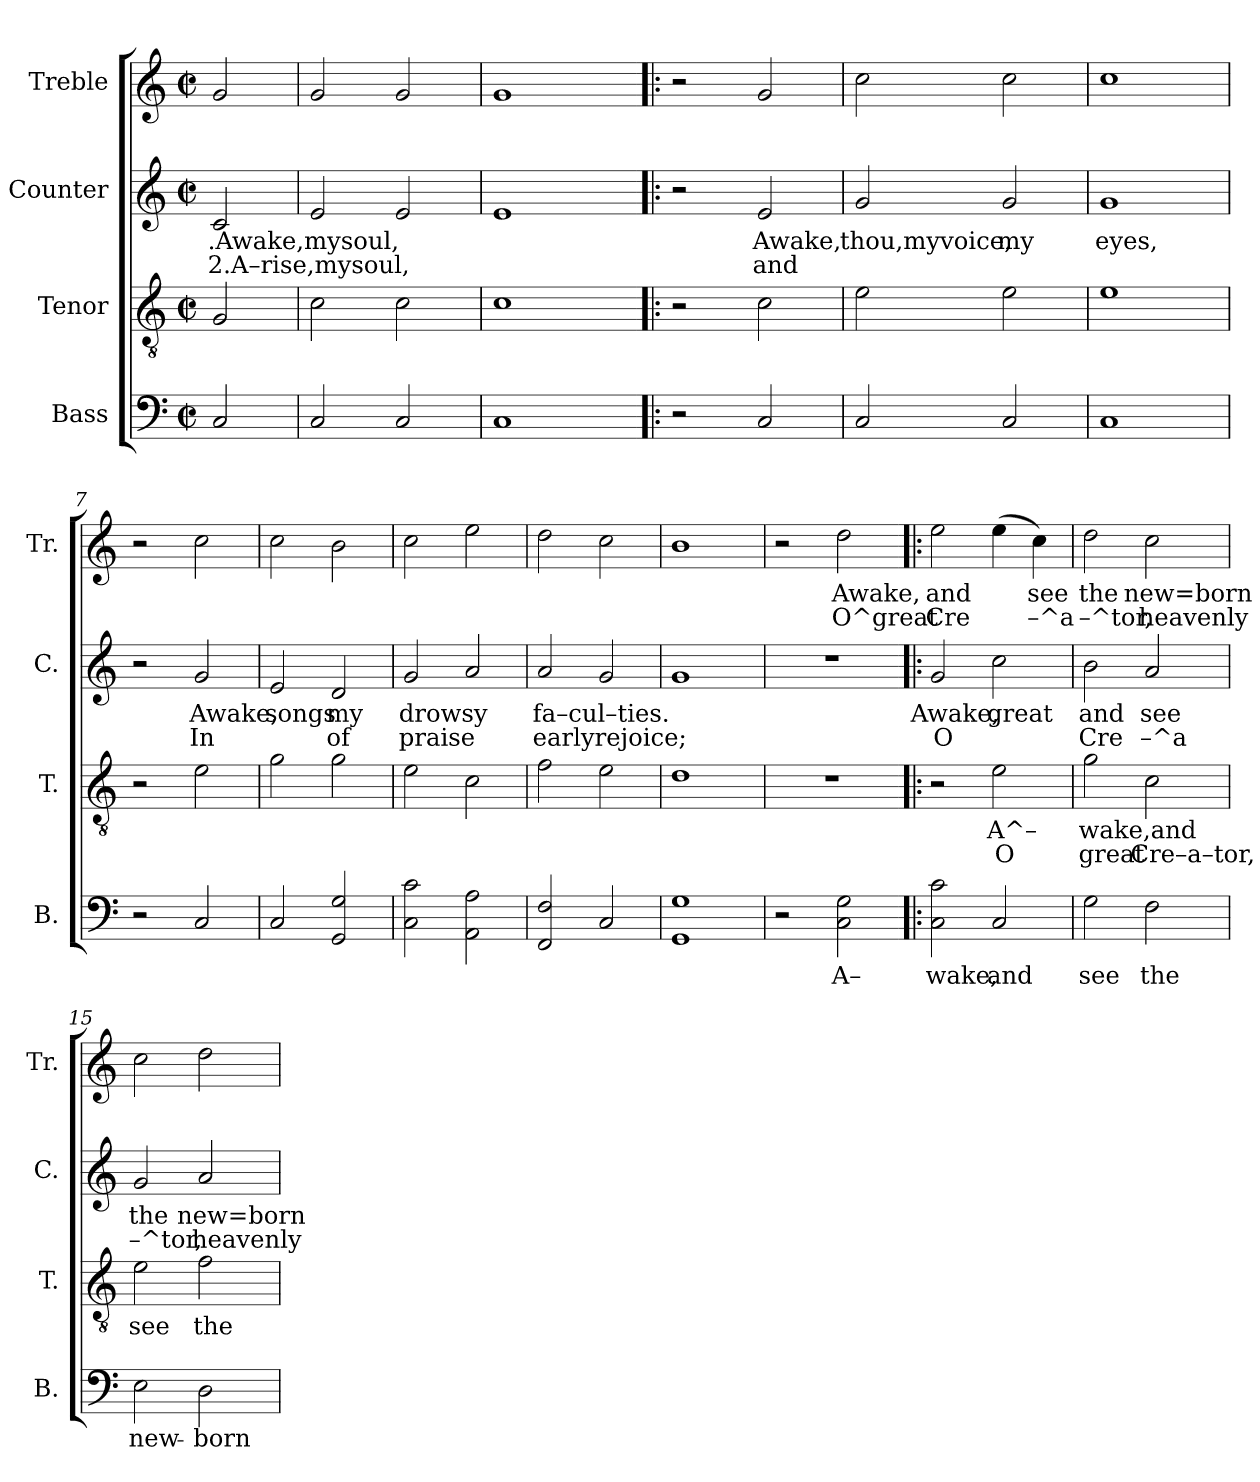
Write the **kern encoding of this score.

**kern	**text	**kern	**text	**text	**kern	**text	**text	**kern	**text	**text
*part4	*part4	*part3	*part3	*part3	*part2	*part2	*part2	*part1	*part1	*part1
*staff4	*staff4	*staff3	*staff3	*staff3	*staff2	*staff2	*staff2	*staff1	*staff1	*staff1
*I"Bass	*	*I"Tenor	*	*	*I"Counter	*	*	*I"Treble	*	*
*I'B.	*	*I'T.	*	*	*I'C.	*	*	*I'Tr.	*	*
!!LO:PB:g=z
*stria5	*	*stria5	*	*	*stria5	*	*	*stria5	*	*
*clefF4	*	*clefGv2	*	*	*clefG2	*	*	*clefG2	*	*
*k[]	*	*k[]	*	*	*k[]	*	*	*k[]	*	*
*C:	*	*C:	*	*	*C:	*	*	*C:	*	*
*M2/2	*	*M2/2	*	*	*M2/2	*	*	*M2/2	*	*
*met(c|)	*	*met(c|)	*	*	*met(c|)	*	*	*met(c|)	*	*
=1	=1	=1	=1	=1	=1	=1	=1	=1	=1	=1
!	!LO:LY:b:rj	!	!LO:LY:b:rj	!	!	!LO:LY:b	!LO:LY:b	!	!LO:LY:b:cj	!
2C/	.	2G/	.	.	2c</	.Awake,mysoul,	2.A–rise,mysoul,	2g/	.	.
=2	=2	=2	=2	=2	=2	=2	=2	=2	=2	=2
!	!LO:LY:b:rj	!	!LO:LY:b:rj	!	!	!LO:LY:b	!	!	!LO:LY:b:cj	!
2C/	.	2c\	.	.	2e/	.	.	2g/	.	.
!	!LO:LY:b:rj	!	!LO:LY:b:rj	!	!	!LO:LY:b	!	!	!LO:LY:b:cj	!
2C/	.	2c\	.	.	2e/	.	.	2g/	.	.
=3	=3	=3	=3	=3	=3	=3	=3	=3	=3	=3
!	!LO:LY:b:rj	!	!LO:LY:b:rj	!	!	!LO:LY:b	!	!	!LO:LY:b:cj	!
1C	.	1c	.	.	1e	.	.	1g	.	.
=4!|:	=4!|:	=4!|:	=4!|:	=4!|:	=4!|:	=4!|:	=4!|:	=4!|:	=4!|:	=4!|:
2r	.	2r	.	.	2r	.	.	2r	.	.
!	!LO:LY:b:rj	!	!LO:LY:b:rj	!	!	!LO:LY:b	!LO:LY:b	!	!LO:LY:b:cj	!
2C/	.	2c\	.	.	2e/	Awake,	and	2g>/	.	.
=5	=5	=5	=5	=5	=5	=5	=5	=5	=5	=5
!	!LO:LY:b:rj	!	!LO:LY:b:rj	!	!	!LO:LY:b	!	!	!LO:LY:b:cj	!
2C/	.	2e\	.	.	2g/	thou,myvoice,	.	2cc\	.	.
!	!LO:LY:b:rj	!	!LO:LY:b:rj	!	!	!LO:LY:b	!	!	!LO:LY:b:cj	!
2C/	.	2e\	.	.	2g/	my	.	2cc\	.	.
=6	=6	=6	=6	=6	=6	=6	=6	=6	=6	=6
!	!LO:LY:b:rj	!	!LO:LY:b:rj	!	!	!LO:LY:b	!	!	!LO:LY:b:cj	!
1C	.	1e	.	.	1g	eyes,	.	1cc	.	.
=7	=7	=7	=7	=7	=7	=7	=7	=7	=7	=7
2r	.	2r	.	.	2r	.	.	2r	.	.
!	!LO:LY:b:rj	!	!LO:LY:b:rj	!	!	!LO:LY:b	!LO:LY:b	!	!LO:LY:b:cj	!
2C/	.	2e\	.	.	2g/	Awake,	In	2cc\	.	.
=8	=8	=8	=8	=8	=8	=8	=8	=8	=8	=8
!	!LO:LY:b:rj	!	!LO:LY:b:rj	!	!	!LO:LY:b	!LO:LY:b	!	!LO:LY:b:cj	!
2C/	.	2g\	.	.	2e/	songs	.	2cc\	.	.
!	!LO:LY:b:rj	!	!LO:LY:b:rj	!	!	!LO:LY:b	!LO:LY:b	!	!LO:LY:b:cj	!
2G/ 2GG/	.	2g\	.	.	2d/	my	of	2b\	.	.
=9	=9	=9	=9	=9	=9	=9	=9	=9	=9	=9
!	!LO:LY:b:rj	!	!LO:LY:b:rj	!	!	!LO:LY:b	!LO:LY:b	!	!LO:LY:b:cj	!
2c\ 2C\	.	2e\	.	.	2g/	drowsy	praise	2cc\	.	.
!	!LO:LY:b:rj	!	!LO:LY:b:rj	!	!	!LO:LY:b	!LO:LY:b	!	!LO:LY:b:cj	!
2A\ 2AA\	.	2c\	.	.	2a/	.	.	2ee\	.	.
=10	=10	=10	=10	=10	=10	=10	=10	=10	=10	=10
!	!LO:LY:b:rj	!	!LO:LY:b:rj	!	!	!LO:LY:b	!LO:LY:b	!	!LO:LY:b:cj	!
2F/ 2FF/	.	2f\	.	.	2a/	fa–cul–ties.	earlyrejoice;	2dd>\	.	.
!	!LO:LY:b:rj	!	!LO:LY:b:rj	!	!	!LO:LY:b	!LO:LY:b	!	!LO:LY:b:cj	!
2C/	.	2e\	.	.	2g/	.	.	2cc\	.	.
=11	=11	=11	=11	=11	=11	=11	=11	=11	=11	=11
!	!LO:LY:b:rj	!	!LO:LY:b:rj	!	!	!LO:LY:b	!	!	!LO:LY:b:cj	!
1G 1GG	.	1d	.	.	1g	.	.	1b	.	.
=12	=12	=12	=12	=12	=12	=12	=12	=12	=12	=12
2r	.	1r	.	.	1r	.	.	2r	.	.
!	!LO:LY:b:rj	!	!	!	!	!	!	!	!LO:LY:b:cj	!LO:LY:b:cj
2G\< 2C\<	A–	.	.	.	.	.	.	2dd\	Awake,	O^great
=13!|:	=13!|:	=13!|:	=13!|:	=13!|:	=13!|:	=13!|:	=13!|:	=13!|:	=13!|:	=13!|:
!	!LO:LY:b:rj	!	!	!	!	!LO:LY:b	!LO:LY:b	!	!LO:LY:b:cj	!LO:LY:b:cj
2c\ 2C\	wake,	2r	.	.	2g/	Awake,	O	2ee\	and	Cre
!	!LO:LY:b:rj	!	!LO:LY:b:rj	!LO:LY:b:rj	!	!LO:LY:b	!LO:LY:b	!	!LO:LY:b:cj	!LO:LY:b:cj
2C/	and	2e\	A^–	O	2cc\	great	.	(>4ee\	.	.
!	!	!	!	!	!	!	!	!	!LO:LY:b:cj	!LO:LY:b:cj
.	.	.	.	.	.	.	.	4cc\)	see	–^a
=14	=14	=14	=14	=14	=14	=14	=14	=14	=14	=14
!	!LO:LY:b:rj	!	!LO:LY:b:rj	!LO:LY:b:rj	!	!LO:LY:b	!LO:LY:b	!	!LO:LY:b:cj	!LO:LY:b:cj
2G\	see	2g\	wake,and	great	2b\	and	Cre	2dd\	the	–^tor,
!	!LO:LY:b:rj	!	!LO:LY:b:rj	!LO:LY:b:rj	!	!LO:LY:b	!LO:LY:b	!	!LO:LY:b:cj	!LO:LY:b:cj
2F\	the	2c\	.	Cre–a–tor,	2a/	see	–^a	2cc\	new=born	heavenly
=15	=15	=15	=15	=15	=15	=15	=15	=15	=15	=15
!	!LO:LY:b:rj	!	!LO:LY:b:rj	!	!	!LO:LY:b	!LO:LY:b	!	!LO:LY:b:cj	!
2E\	new-	2e\	see	.	2g/	the	–^tor,	2cc>\	.	.
!	!LO:LY:b:rj	!	!LO:LY:b:rj	!	!	!LO:LY:b	!LO:LY:b	!	!LO:LY:b:cj	!
2D\	-born	2f\	the	.	2a/	new=born	heavenly	2dd\	.	.
=	=	=	=	=	=	=	=	=	=	=
*-	*-	*-	*-	*-	*-	*-	*-	*-	*-	*-
